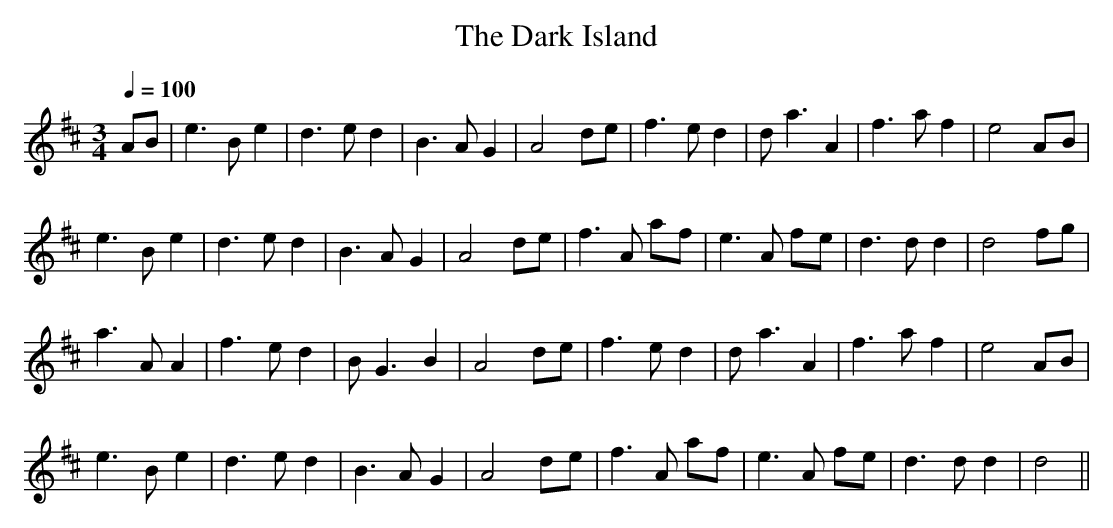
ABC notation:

X:1
T:Dark Island, The
M:3/4
L:1/8
Q:1/4=100
K:D % transposed from G
AB|e3B e2|d3e d2|B3A G2|A4 de|\
f3e d2|da3 A2|f3a f2|e4 A-B|
e3B e2|d3e d2|B3A G2|A4 de|\
f3A a-f|e3A f-e|d3d d2|d4 fg|
a3A A2|f3e d2|BG3 B2|A4 de|\
f3e d2|da3 A2|f3a f2|e4 AB|
e3B e2|d3e d2|B3A G2|A4 d-e|\
f3A a-f|e3A f-e|d3d d2|d4||
